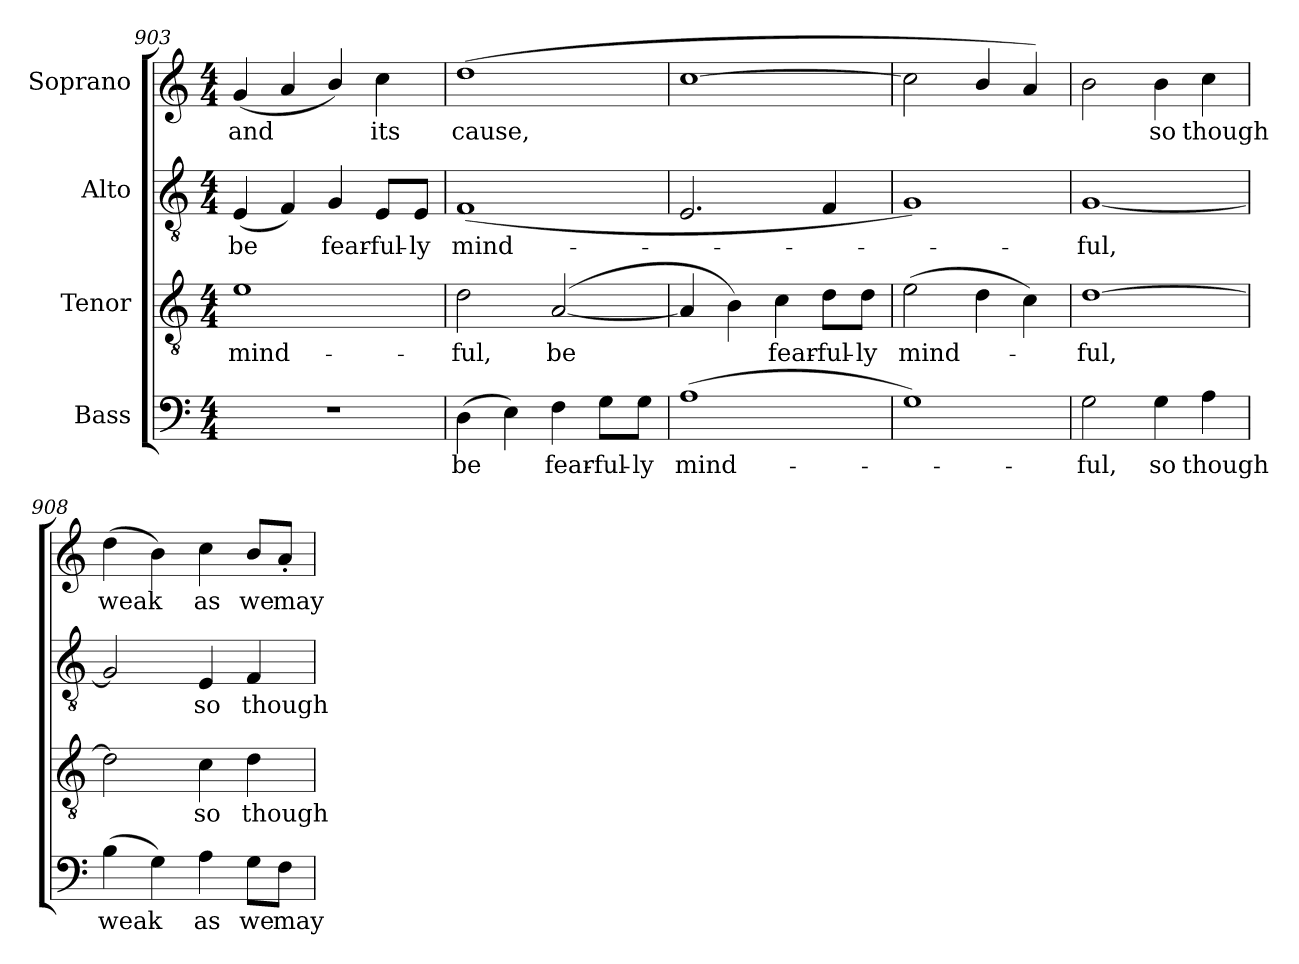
**kern	**text	**kern	**text	**kern	**text	**kern	**text
*part4	*part4	*part3	*part3	*part2	*part2	*part1	*part1
*staff4	*staff4	*staff3	*staff3	*staff2	*staff2	*staff1	*staff1
*I"Bass	*	*I"Tenor	*	*I"Alto	*	*I"Soprano	*
*clefF4	*	*clefGv2	*	*clefGv2	*	*clefG2	*
*	*	*ITrd7c12	*	*ITrd7c12	*	*	*
*k[]	*	*k[]	*	*k[]	*	*k[]	*
*C:	*	*C:	*	*C:	*	*C:	*
*M4/4	*	*M4/4	*	*M4/4	*	*M4/4	*
=903	=903	=903	=903	=903	=903	=903	=903
!	!	!	!LO:LY:b:color=#000000	!	!	!	!
!	!	!	!	!	!LO:LY:b:color=#000000	!	!
!	!	!	!	!	!	!	!LO:LY:b:color=#000000
1r	.	1Ei	mind-	(4EEi/	be	(4gi/	and
.	.	.	.	4FFi/)	.	4ai/	.
!	!	!	!	!	!LO:LY:b:color=#000000	!	!
.	.	.	.	4GGi/	fear-	4bi/)	.
!	!	!	!	!	!LO:LY:b:color=#000000	!	!
!	!	!	!	!	!	!	!LO:LY:b:color=#000000
.	.	.	.	8EEi/L	-ful-	4cci\	its
!	!	!	!	!	!LO:LY:b:color=#000000	!	!
.	.	.	.	8EEi/J	-ly	.	.
=904	=904	=904	=904	=904	=904	=904	=904
!	!LO:LY:b:color=#000000	!	!	!	!	!	!
!	!	!	!LO:LY:b:color=#000000	!	!	!	!
!	!	!	!	!	!LO:LY:b:color=#000000	!	!
!	!	!	!	!	!	!	!LO:LY:b:color=#000000
(4Di\	be	2Di\	-ful,	(1FFi	mind-	(1ddi	cause,
4Ei\)	.	.	.	.	.	.	.
!	!LO:LY:b:color=#000000	!	!	!	!	!	!
!	!	!	!LO:LY:b:color=#000000	!	!	!	!
4Fi\	fear-	([<2AAi/	be	.	.	.	.
!	!LO:LY:b:color=#000000	!	!	!	!	!	!
8Gi\L	-ful-	.	.	.	.	.	.
!	!LO:LY:b:color=#000000	!	!	!	!	!	!
8Gi\J	-ly	.	.	.	.	.	.
!!LO:PB:g=z
=905	=905	=905	=905	=905	=905	=905	=905
!	!LO:LY:b:color=#000000	!	!	!	!	!	!
(1Ai	mind-	4AAi/]	.	2.EEi/	.	[<1cci	.
.	.	4BBi\)	.	.	.	.	.
!	!	!	!LO:LY:b:color=#000000	!	!	!	!
.	.	4Ci\	fear-	.	.	.	.
!	!	!	!LO:LY:b:color=#000000	!	!	!	!
.	.	8Di\L	-ful-	4FFi/	.	.	.
!	!	!	!LO:LY:b:color=#000000	!	!	!	!
.	.	8Di\J	-ly	.	.	.	.
=906	=906	=906	=906	=906	=906	=906	=906
!	!	!	!LO:LY:b:color=#000000	!	!	!	!
1Gi)	.	(2Ei\	mind-	1GGi)	.	2cci\]	.
.	.	4Di\	.	.	.	4bi/	.
.	.	4Ci\)	.	.	.	4ai/)	.
=907	=907	=907	=907	=907	=907	=907	=907
!	!LO:LY:b:color=#000000	!	!	!	!	!	!
!	!	!	!LO:LY:b:color=#000000	!	!	!	!
!	!	!	!	!	!LO:LY:b:color=#000000	!	!
2Gi\	-ful,	[>1Di	-ful,	[<1GGi	-ful,	2bi\	.
!	!LO:LY:b:color=#000000	!	!	!	!	!	!
!	!	!	!	!	!	!	!LO:LY:b:color=#000000
4Gi\	so	.	.	.	.	4bi\	so
!	!LO:LY:b:color=#000000	!	!	!	!	!	!
!	!	!	!	!	!	!	!LO:LY:b:color=#000000
4Ai\	though	.	.	.	.	4cci\	though
=908	=908	=908	=908	=908	=908	=908	=908
!	!LO:LY:b:color=#000000	!	!	!	!	!	!
!	!	!	!	!	!	!	!LO:LY:b:color=#000000
(4Bi\	weak	2Di\]	.	2GGi/]	.	(4ddi\	weak
4Gi\)	.	.	.	.	.	4bi\)	.
!	!LO:LY:b:color=#000000	!	!	!	!	!	!
!	!	!	!LO:LY:b:color=#000000	!	!	!	!
!	!	!	!	!	!LO:LY:b:color=#000000	!	!
!	!	!	!	!	!	!	!LO:LY:b:color=#000000
4Ai\	as	4Ci\	so	4EEi/	so	4cci\	as
!	!LO:LY:b:color=#000000	!	!	!	!	!	!
!	!	!	!LO:LY:b:color=#000000	!	!	!	!
!	!	!	!	!	!LO:LY:b:color=#000000	!	!
!	!	!	!	!	!	!	!LO:LY:b:color=#000000
8Gi\L	we	4Di\	though	4FFi/	though	8bi/L	we
!	!LO:LY:b:color=#000000	!	!	!	!	!	!
!	!	!	!	!	!	!	!LO:LY:b:color=#000000
8Fi\J	may	.	.	.	.	8a'i/J	may
=	=	=	=	=	=	=	=
*-	*-	*-	*-	*-	*-	*-	*-
